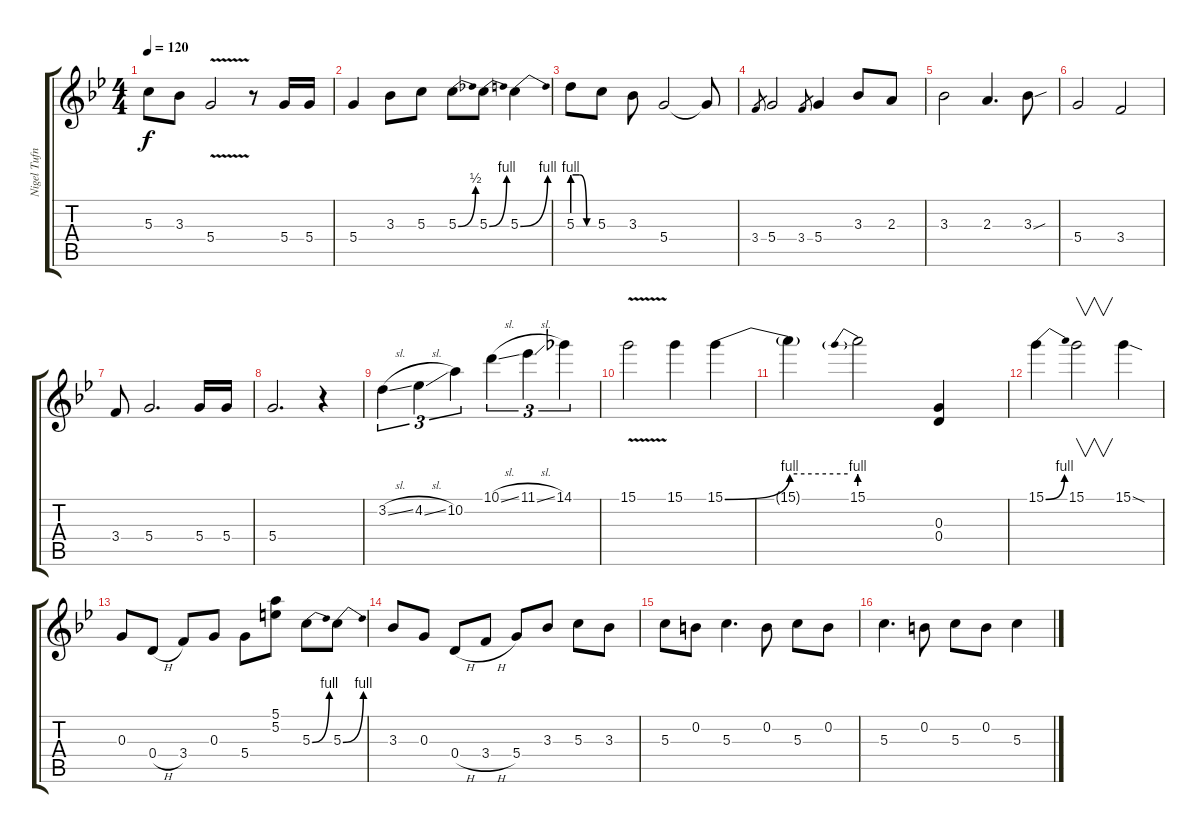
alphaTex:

\track ("Nigel Tufnel" "Nigel Tufn") {instrument distortionguitar}
\staff {score tabs}
\tuning (E4 B3 G3 D3 A2 E2) {hide}
\ts (4 4)
\tempo 120
\clef g2
\ks bb
5.3.8{dy f} 3.3.8 5.4{v}.2 r.8 5.4.16 5.4.16 |
5.4.4 3.3.8 5.3.8 5.3{be (bend 0 0 60 2)}.8 5.3{be (bend 0 0 60 4)}.8 5.3{be (bend 0 0 60 4)}.4 |
5.3{be (custom 0 4 20 4 40 0 60 0)}.8 5.3.8 3.3.8 5.4.2 5.4{t}.8 |
3.4.8{gr} 5.4.2 3.4.8{gr} 5.4.4 3.3.8 2.3.8 |
3.3.2 2.3.4{d} 3.3{sou}.8 |
5.4.2 3.4.2 |
3.4.8 5.4.2{d} 5.4.16 5.4.16 |
5.4.2{d} r.4 |
3.2{sl}.4{tu (3 2)} 4.2{sl}.4{tu (3 2)} 10.2.4{tu (3 2)} 10.1{sl}.4{tu (3 2)} 11.1{sl}.4{tu (3 2)} 14.1.4{tu (3 2)} |
15.1{v}.2 15.1.4 15.1{be (bend 0 0 60 4)}.4 |
15.1{be (hold 0 4 60 4) t}.4 15.1{be (prebend 0 4 60 4)}.2 (0.3 0.4).4 |
15.1{be (bend 0 0 60 4)}.4 15.1.2{v} 15.1{sod}.4 |
0.3.8 0.4{h}.8 3.4.8 0.3.8 5.4.8 (5.1 5.2).8 5.3{be (bend 0 0 60 4)}.8 5.3{be (bend 0 0 60 4)}.8 |
3.3.8 0.3.8 0.4{h}.8 3.4{h}.8 5.4.8 3.3.8 5.3.8 3.3.8 |
5.3.8 0.2.8 5.3.4{d} 0.2.8 5.3.8 0.2.8 |
5.3.4{d} 0.2.8 5.3.8 0.2.8 5.3.4
